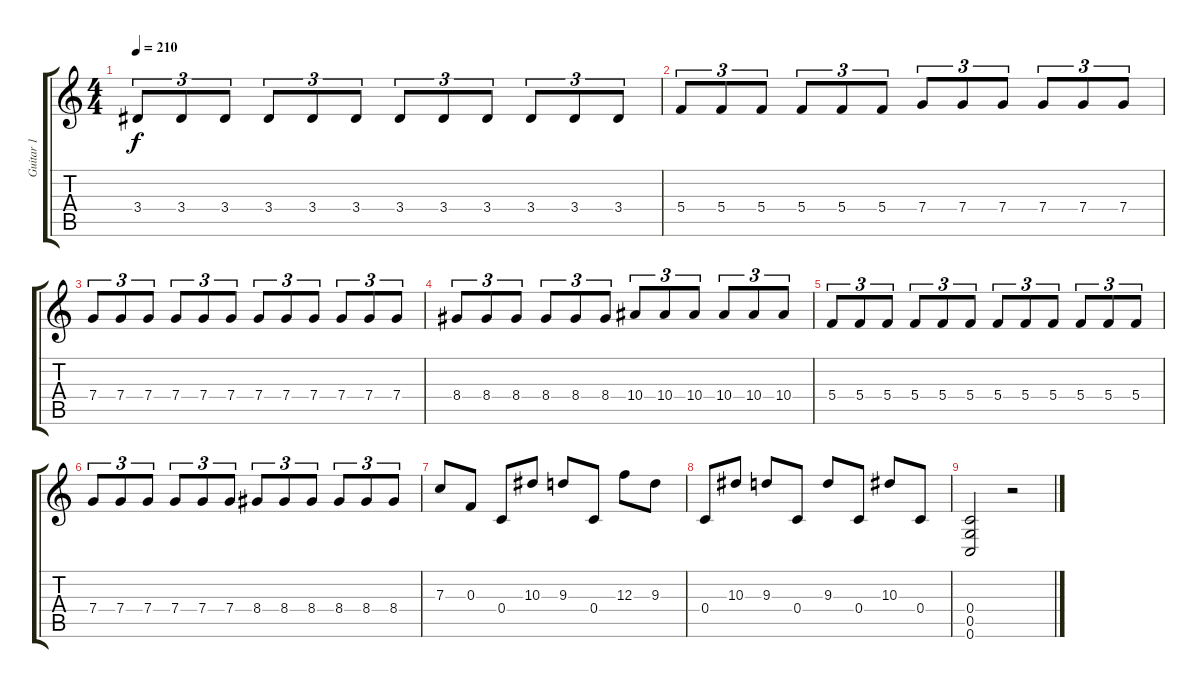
\track ("Guitar 1" "Guitar 1") {instrument distortionguitar}
\staff {score tabs}
\tuning (D4 A3 F3 C3 G2 C2) {hide}
\ts (4 4)
\tempo 210
\clef g2
\ks c
3.4.8{tu (3 2) dy f} 3.4.8{tu (3 2)} 3.4.8{tu (3 2)} 3.4.8{tu (3 2)} 3.4.8{tu (3 2)} 3.4.8{tu (3 2)} 3.4.8{tu (3 2)} 3.4.8{tu (3 2)} 3.4.8{tu (3 2)} 3.4.8{tu (3 2)} 3.4.8{tu (3 2)} 3.4.8{tu (3 2)} |
5.4.8{tu (3 2)} 5.4.8{tu (3 2)} 5.4.8{tu (3 2)} 5.4.8{tu (3 2)} 5.4.8{tu (3 2)} 5.4.8{tu (3 2)} 7.4.8{tu (3 2)} 7.4.8{tu (3 2)} 7.4.8{tu (3 2)} 7.4.8{tu (3 2)} 7.4.8{tu (3 2)} 7.4.8{tu (3 2)} |
7.4.8{tu (3 2)} 7.4.8{tu (3 2)} 7.4.8{tu (3 2)} 7.4.8{tu (3 2)} 7.4.8{tu (3 2)} 7.4.8{tu (3 2)} 7.4.8{tu (3 2)} 7.4.8{tu (3 2)} 7.4.8{tu (3 2)} 7.4.8{tu (3 2)} 7.4.8{tu (3 2)} 7.4.8{tu (3 2)} |
8.4.8{tu (3 2)} 8.4.8{tu (3 2)} 8.4.8{tu (3 2)} 8.4.8{tu (3 2)} 8.4.8{tu (3 2)} 8.4.8{tu (3 2)} 10.4.8{tu (3 2)} 10.4.8{tu (3 2)} 10.4.8{tu (3 2)} 10.4.8{tu (3 2)} 10.4.8{tu (3 2)} 10.4.8{tu (3 2)} |
5.4.8{tu (3 2)} 5.4.8{tu (3 2)} 5.4.8{tu (3 2)} 5.4.8{tu (3 2)} 5.4.8{tu (3 2)} 5.4.8{tu (3 2)} 5.4.8{tu (3 2)} 5.4.8{tu (3 2)} 5.4.8{tu (3 2)} 5.4.8{tu (3 2)} 5.4.8{tu (3 2)} 5.4.8{tu (3 2)} |
7.4.8{tu (3 2)} 7.4.8{tu (3 2)} 7.4.8{tu (3 2)} 7.4.8{tu (3 2)} 7.4.8{tu (3 2)} 7.4.8{tu (3 2)} 8.4.8{tu (3 2)} 8.4.8{tu (3 2)} 8.4.8{tu (3 2)} 8.4.8{tu (3 2)} 8.4.8{tu (3 2)} 8.4.8{tu (3 2)} |
7.3.8 0.3.8 0.4.8 10.3.8 9.3.8 0.4.8 12.3.8 9.3.8 |
0.4.8 10.3.8 9.3.8 0.4.8 9.3.8 0.4.8 10.3.8 0.4.8 |
(0.4 0.5 0.6).2 r.2
